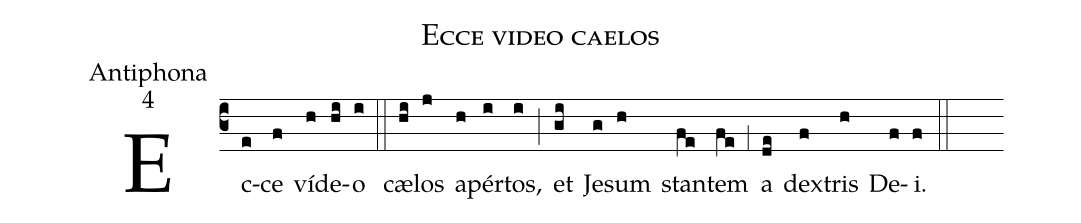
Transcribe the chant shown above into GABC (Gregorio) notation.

name:Ecce video caelos;
office-part:Antiphona;
mode:4;
%%
(c3) Ec(e)ce(f) ví(h)de(hi)o(i) (::) cæ(hi)los(j) a(h)pér(i)tos,(i) (;) et(gi) Je(g)sum(h) stan(fe)tem(fe) (;1) a(de) dex(f)tris(h) De(f)i.(f) (::)
